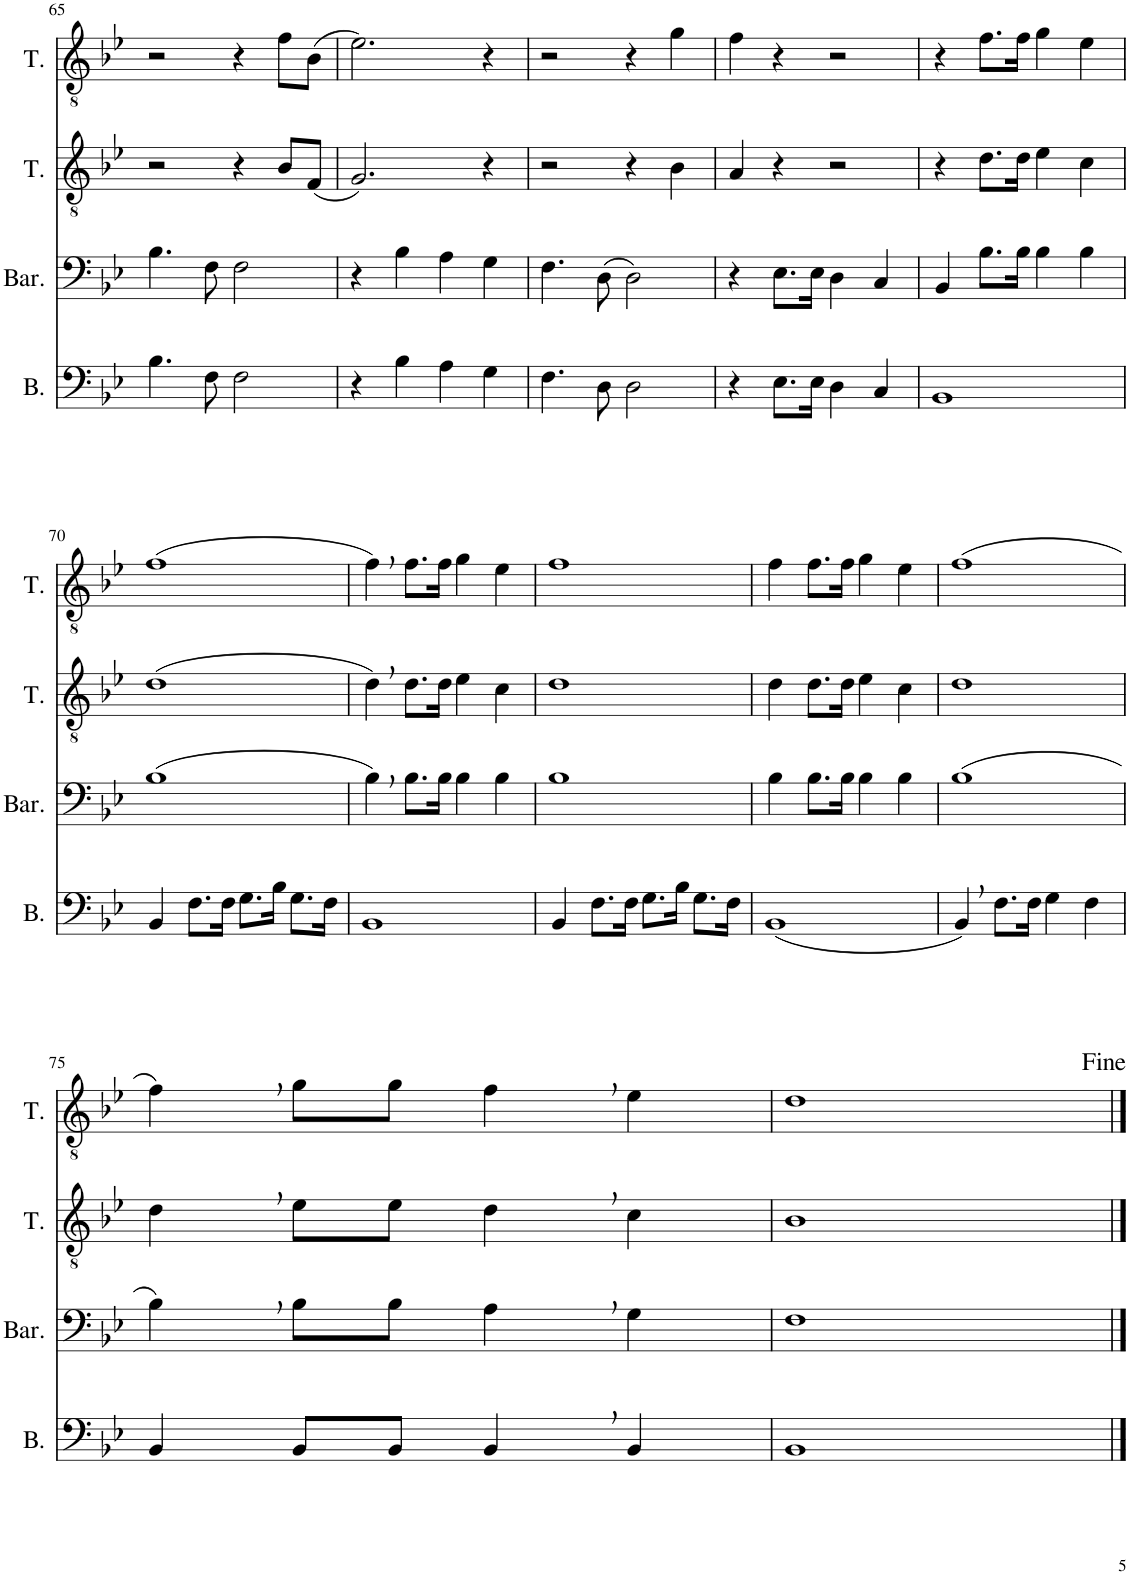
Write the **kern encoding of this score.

**kern	**kern	**kern	**kern
*part4	*part3	*part2	*part1
*staff4	*staff3	*staff2	*staff1
*I"Bass	*I"Baritone	*I"Tenor	*I"Tenor
*I'B.	*I'Bar.	*I'T.	*I'T.
!!LO:PB:g=z
*clefF4	*clefF4	*clefGv2	*clefGv2
*k[b-e-]	*k[b-e-]	*k[b-e-]	*k[b-e-]
*M4/4	*M4/4	*M4/4	*M4/4
=65	=65	=65	=65
4.B-\	4.B-\	2r	2r
8F\	8F\	.	.
2F\	2F\	4r	4r
.	.	8B-/L	8f\L
.	.	(8F/J	(8B-\J
=66	=66	=66	=66
4r	4r	2.G/)	2.e-\)
4B-\	4B-\	.	.
4A\	4A\	.	.
4G\	4G\	4r	4r
=67	=67	=67	=67
4.F\	4.F\	2r	2r
8D\	(8D\	.	.
2D\	2D\)	4r	4r
.	.	4B-\	4g\
=68	=68	=68	=68
4r	4r	4A/	4f\
8.E-\L	8.E-\L	4r	4r
16E-\Jk	16E-\Jk	.	.
4D\	4D\	2r	2r
4C/	4C/	.	.
=69	=69	=69	=69
1BB-	4BB-/	4r	4r
.	8.B-\L	8.d\L	8.f\L
.	16B-\Jk	16d\Jk	16f\Jk
.	4B-\	4e-\	4g\
.	4B-\	4c\	4e-\
!!LO:LB:g=z
=70	=70	=70	=70
4BB-/	(1B-	(1d	(1f
8.F\L	.	.	.
16F\Jk	.	.	.
8.G\L	.	.	.
16B-\Jk	.	.	.
8.G\L	.	.	.
16F\Jk	.	.	.
=71	=71	=71	=71
1BB-	4B-,\)	4d,\)	4f,\)
.	8.B-\L	8.d\L	8.f\L
.	16B-\Jk	16d\Jk	16f\Jk
.	4B-\	4e-\	4g\
.	4B-\	4c\	4e-\
=72	=72	=72	=72
4BB-/	1B-	1d	1f
8.F\L	.	.	.
16F\Jk	.	.	.
8.G\L	.	.	.
16B-\Jk	.	.	.
8.G\L	.	.	.
16F\Jk	.	.	.
=73	=73	=73	=73
(1BB-	4B-\	4d\	4f\
.	8.B-\L	8.d\L	8.f\L
.	16B-\Jk	16d\Jk	16f\Jk
.	4B-\	4e-\	4g\
.	4B-\	4c\	4e-\
=74	=74	=74	=74
4BB-,/)	(1B-	1d	(1f
8.F\L	.	.	.
16F\Jk	.	.	.
4G\	.	.	.
4F\	.	.	.
!!LO:LB:g=z
=75	=75	=75	=75
4BB-/	4B-,\)	4d,\	4f,\)
8BB-/L	8B-\L	8e-\L	8g\L
8BB-/J	8B-\J	8e-\J	8g\J
4BB-,/	4A,\	4d,\	4f,\
4BB-/	4G\	4c\	4e-\
=76	=76	=76	=76
1BB-	1F	1B-	1d
==	==	==	==
*-	*-	*-	*-
